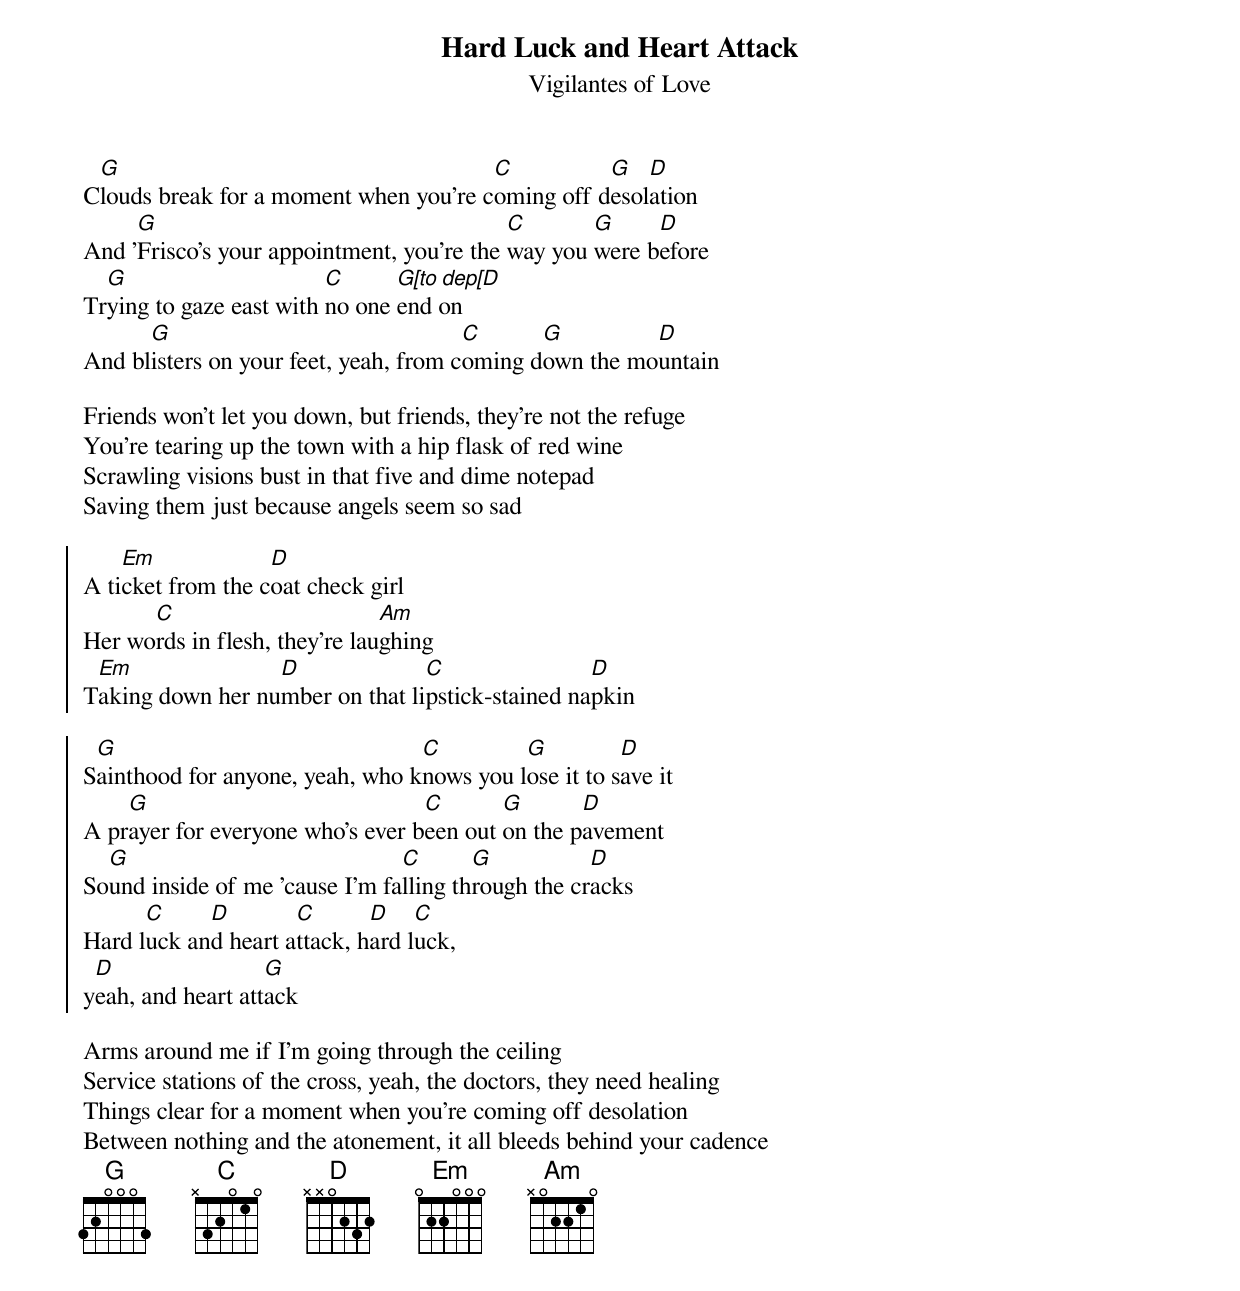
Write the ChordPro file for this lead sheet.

{title:Hard Luck and Heart Attack}
{st:Vigilantes of Love}

C[G]louds break for a moment when you're c[C]oming off d[G]esol[D]ation
And '[G]Frisco's your appointment, you're the [C]way you [G]were b[D]efore
Tr[G]ying to gaze east with [C]no one [G[to dep[D]end on
And bl[G]isters on your feet, yeah, from c[C]oming d[G]own the mo[D]untain

Friends won't let you down, but friends, they're not the refuge
You're tearing up the town with a hip flask of red wine
Scrawling visions bust in that five and dime notepad
Saving them just because angels seem so sad

{soc}
A ti[Em]cket from the c[D]oat check girl
Her wo[C]rds in flesh, they're lau[Am]ghing
T[Em]aking down her nu[D]mber on that li[C]pstick-stained na[D]pkin

S[G]ainthood for anyone, yeah, who k[C]nows you l[G]ose it to s[D]ave it
A pr[G]ayer for everyone who's ever b[C]een out [G]on the p[D]avement
So[G]und inside of me 'cause I'm fa[C]lling th[G]rough the cr[D]acks
Hard l[C]uck an[D]d heart a[C]ttack, h[D]ard l[C]uck,
y[D]eah, and heart att[G]ack
{eoc}

Arms around me if I'm going through the ceiling
Service stations of the cross, yeah, the doctors, they need healing
Things clear for a moment when you're coming off desolation
Between nothing and the atonement, it all bleeds behind your cadence
